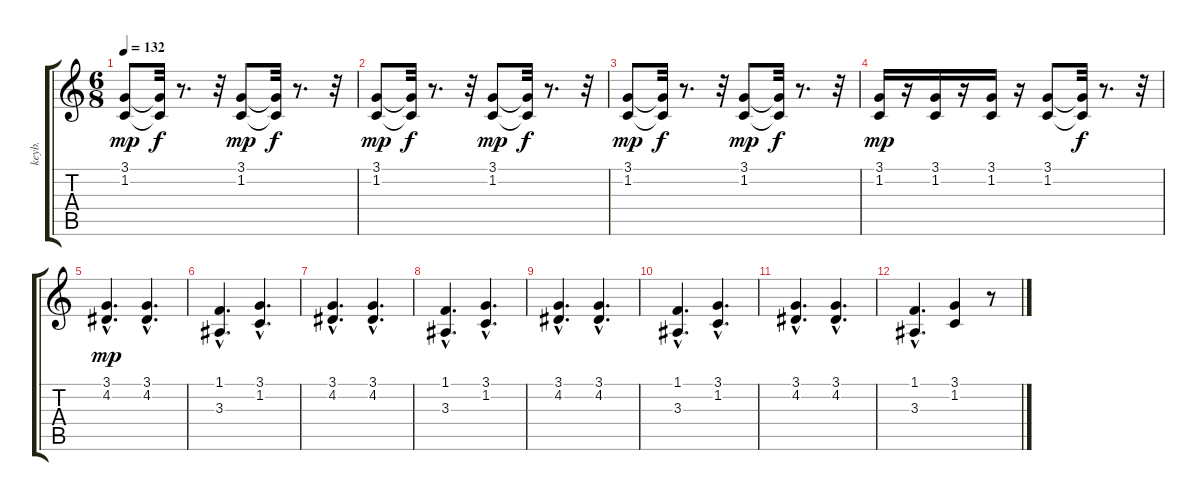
\track ("keyb." "keyb.") {instrument englishhorn}
\staff {score tabs}
\tuning (E4 B3 G3 D3 A2 E2) {hide}
\ts (6 8)
\tempo 132
\clef g2
\ks c
(3.1 1.2).8{dy mp} (3.1{t} 1.2{t}).32{dy f} r.8{d} r.32 (3.1 1.2).8{dy mp} (3.1{t} 1.2{t}).32{dy f} r.8{d} r.32 |
(3.1 1.2).8{dy mp} (3.1{t} 1.2{t}).32{dy f} r.8{d} r.32 (3.1 1.2).8{dy mp} (3.1{t} 1.2{t}).32{dy f} r.8{d} r.32 |
(3.1 1.2).8{dy mp} (3.1{t} 1.2{t}).32{dy f} r.8{d} r.32 (3.1 1.2).8{dy mp} (3.1{t} 1.2{t}).32{dy f} r.8{d} r.32 |
(3.1 1.2).16{dy mp} r.16 (3.1 1.2).16 r.16 (3.1 1.2).16 r.16 (3.1 1.2).8 (3.1{t} 1.2{t}).32{dy f} r.8{d} r.32 |
(3.1{hac} 4.2{hac}).4{d dy mp} (3.1{hac} 4.2{hac}).4{d} |
(1.1{hac} 3.3{hac}).4{d} (3.1{hac} 1.2{hac}).4{d} |
(3.1{hac} 4.2{hac}).4{d} (3.1{hac} 4.2{hac}).4{d} |
(1.1{hac} 3.3{hac}).4{d} (3.1{hac} 1.2{hac}).4{d} |
(3.1{hac} 4.2{hac}).4{d} (3.1{hac} 4.2{hac}).4{d} |
(1.1{hac} 3.3{hac}).4{d} (3.1{hac} 1.2{hac}).4{d} |
(3.1{hac} 4.2{hac}).4{d} (3.1{hac} 4.2{hac}).4{d} |
(1.1{hac} 3.3{hac}).4{d} (3.1 1.2).4 r.8
